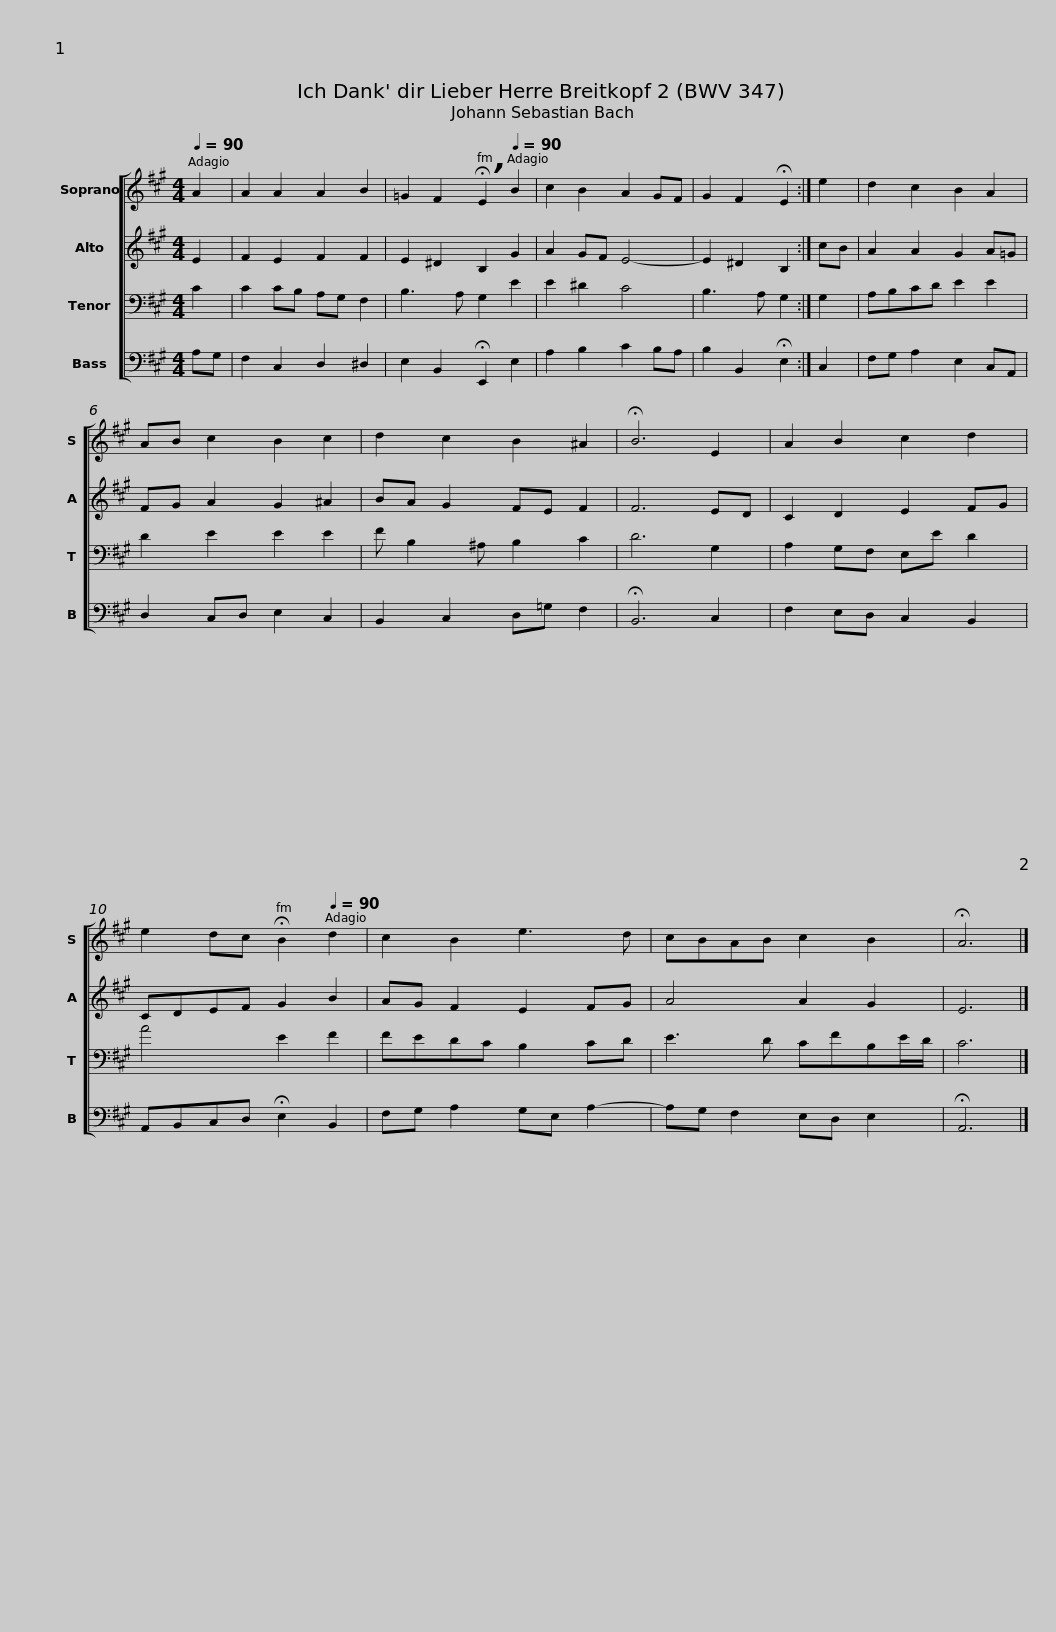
X:1
%%score [ 1 2 3 4 ]
L:1/8
Q:1/4=90
M:4/4
I:linebreak $
K:A
V:1 treble
V:2 treble
V:3 bass
V:4 bass
V:1
 A2 | A2 A2 A2 B2 | =G2 F2[Q:1/4=30] !breath!!fermata!E2[Q:1/4=90] B2 | c2 B2 A2 GF | G2 F2 !fermata!E2 :|$ %5
 e2 | d2 c2 B2 A2 | AB c2 B2 c2 | d2 c2 B2 ^A2 | !fermata!B6 E2 | %10
 A2 B2 c2 d2 |$ e2 dc[Q:1/4=45] !fermata!B2[Q:1/4=90] d2 | c2 B2 e3 d | cBAB c2 B2 | !fermata!A6 |] %15
V:2
 E2 | F2 E2 F2 F2 | E2 ^D2 B,2 G2 | A2 GF E4- | E2 ^D2 B,2 :|$ %5
 cB | A2 A2 G2 A=G | FG A2 G2 ^A2 | BA G2 FE F2 | F6 ED | %10
 C2 D2 E2 FG |$ CDEF G2 B2 | AG F2 E2 FG | A4 A2 G2 | E6 |] %15
V:3
 C2 | C2 CB, A,G, F,2 | B,3 A, G,2 E2 | E2 ^D2 C4 | B,3 A, G,2 :|$ %5
 G,2 | A,B,CD E2 E2 | D2 E2 E2 E2 | F B,2 ^A, B,2 C2 | D6 G,2 | %10
 A,2 G,F, E,E D2 |$ A4 E2 F2 | FEDC B,2 CD | E3 D CFB,E/D/ | C6 |] %15
V:4
 A,G, | F,2 C,2 D,2 ^D,2 | E,2 B,,2 !fermata!E,,2 E,2 | A,2 B,2 C2 B,A, | B,2 B,,2 !fermata!E,2 :|$ %5
 C,2 | F,G, A,2 E,2 C,A,, | D,2 C,D, E,2 C,2 | B,,2 C,2 D,=G, F,2 | !fermata!B,,6 C,2 | %10
 F,2 E,D, C,2 B,,2 |$ A,,B,,C,D, !fermata!E,2 B,,2 | F,G, A,2 G,E, A,2- | A,G, F,2 E,D, E,2 | !fermata!A,,6 |] %15
